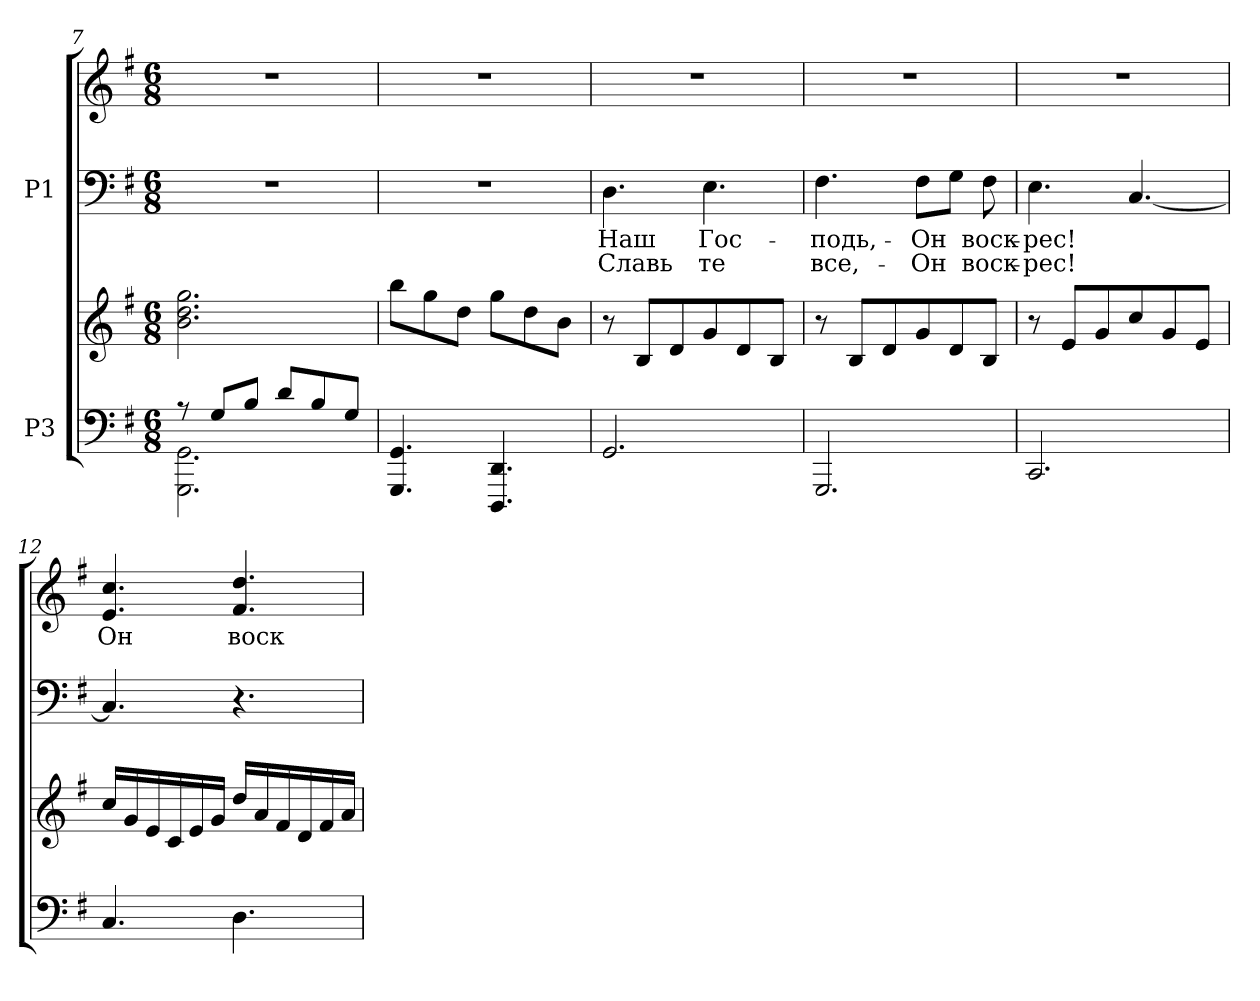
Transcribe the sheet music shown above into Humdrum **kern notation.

**kern	**kern	**kern	**text	**text	**kern	**text
*part2	*part2	*part1	*part1	*part1	*part1	*part1
*staff4	*staff3	*staff2	*staff2	*staff2	*staff1	*staff1
*I"P3	*	*I"P1	*	*	*	*
!!LO:LB:g=z
*clefF4	*clefG2	*clefF4	*	*	*clefG2	*
*k[f#]	*k[f#]	*k[f#]	*	*	*k[f#]	*
*G:	*G:	*G:	*	*	*G:	*
*M6/8	*M6/8	*M6/8	*	*	*M6/8	*
=7	=7	=7	=7	=7	=7	=7
*^	*	*	*	*	*	*
!	!	!	!LO:N:vis=1	!	!	!LO:N:vis=1	!
8r	2.GGGi\ 2.GGi	2.bi\ 2.ddi 2.ggi	2.r	.	.	2.r	.
8Gi/L	.	.	.	.	.	.	.
8Bi/J	.	.	.	.	.	.	.
8di/L	.	.	.	.	.	.	.
8Bi/	.	.	.	.	.	.	.
8Gi/J	.	.	.	.	.	.	.
*v	*v	*	*	*	*	*	*
=8	=8	=8	=8	=8	=8	=8
!	!	!LO:N:vis=1	!	!	!LO:N:vis=1	!
4.GGGi/ 4.GGi	8bbi\L	2.r	.	.	2.r	.
.	8ggi\	.	.	.	.	.
.	8ddi\J	.	.	.	.	.
4.DDDi/ 4.DDi	8ggi\L	.	.	.	.	.
.	8ddi\	.	.	.	.	.
.	8bi\J	.	.	.	.	.
=9	=9	=9	=9	=9	=9	=9
!	!	!	!LO:LY:a:color=#000000	!LO:LY:a:color=#000000	!LO:N:vis=1	!
2.GGi/	8r	4.Di\	Наш	Славь	2.r	.
.	8Bi/L	.	.	.	.	.
.	8di/	.	.	.	.	.
!	!	!	!LO:LY:a:color=#000000	!LO:LY:a:color=#000000	!	!
.	8gi/	4.Ei\	Гос-	те	.	.
.	8di/	.	.	.	.	.
.	8Bi/J	.	.	.	.	.
=10	=10	=10	=10	=10	=10	=10
!	!	!	!LO:LY:a:color=#000000	!LO:LY:a:color=#000000	!LO:N:vis=1	!
2.GGGi/	8r	4.F#i\	-подь,-	все,-	2.r	.
.	8Bi/L	.	.	.	.	.
.	8di/	.	.	.	.	.
!	!	!	!LO:LY:a:color=#000000	!LO:LY:a:color=#000000	!	!
.	8gi/	8F#i\L	-Он	-Он	.	.
.	8di/	8Gi\J	.	.	.	.
!	!	!	!LO:LY:a:color=#000000	!LO:LY:a:color=#000000	!	!
.	8Bi/J	8F#i\	воск-	воск-	.	.
=11	=11	=11	=11	=11	=11	=11
!	!	!	!LO:LY:a:color=#000000	!LO:LY:a:color=#000000	!LO:N:vis=1	!
2.CCi/	8r	4.Ei\	-рес!	-рес!	2.r	.
.	8ei/L	.	.	.	.	.
.	8gi/	.	.	.	.	.
.	8cci/	[<4.Ci/	.	.	.	.
.	8gi/	.	.	.	.	.
.	8ei/J	.	.	.	.	.
!!LO:LB:g=z
=12	=12	=12	=12	=12	=12	=12
!	!	!	!	!	!	!LO:LY:b:color=#000000
4.Ci/	16cci/LL	4.Ci/]	.	.	4.ei/ 4.cci	Он
.	16gi/	.	.	.	.	.
.	16ei/	.	.	.	.	.
.	16ci/	.	.	.	.	.
.	16ei/	.	.	.	.	.
.	16gi/JJ	.	.	.	.	.
!	!	!	!	!	!	!LO:LY:b:color=#000000
4.Di\	16ddi/LL	4.r	.	.	4.f#i/ 4.ddi	воск-
.	16ai/	.	.	.	.	.
.	16f#i/	.	.	.	.	.
.	16di/	.	.	.	.	.
.	16f#i/	.	.	.	.	.
.	16ai/JJ	.	.	.	.	.
=	=	=	=	=	=	=
*-	*-	*-	*-	*-	*-	*-
